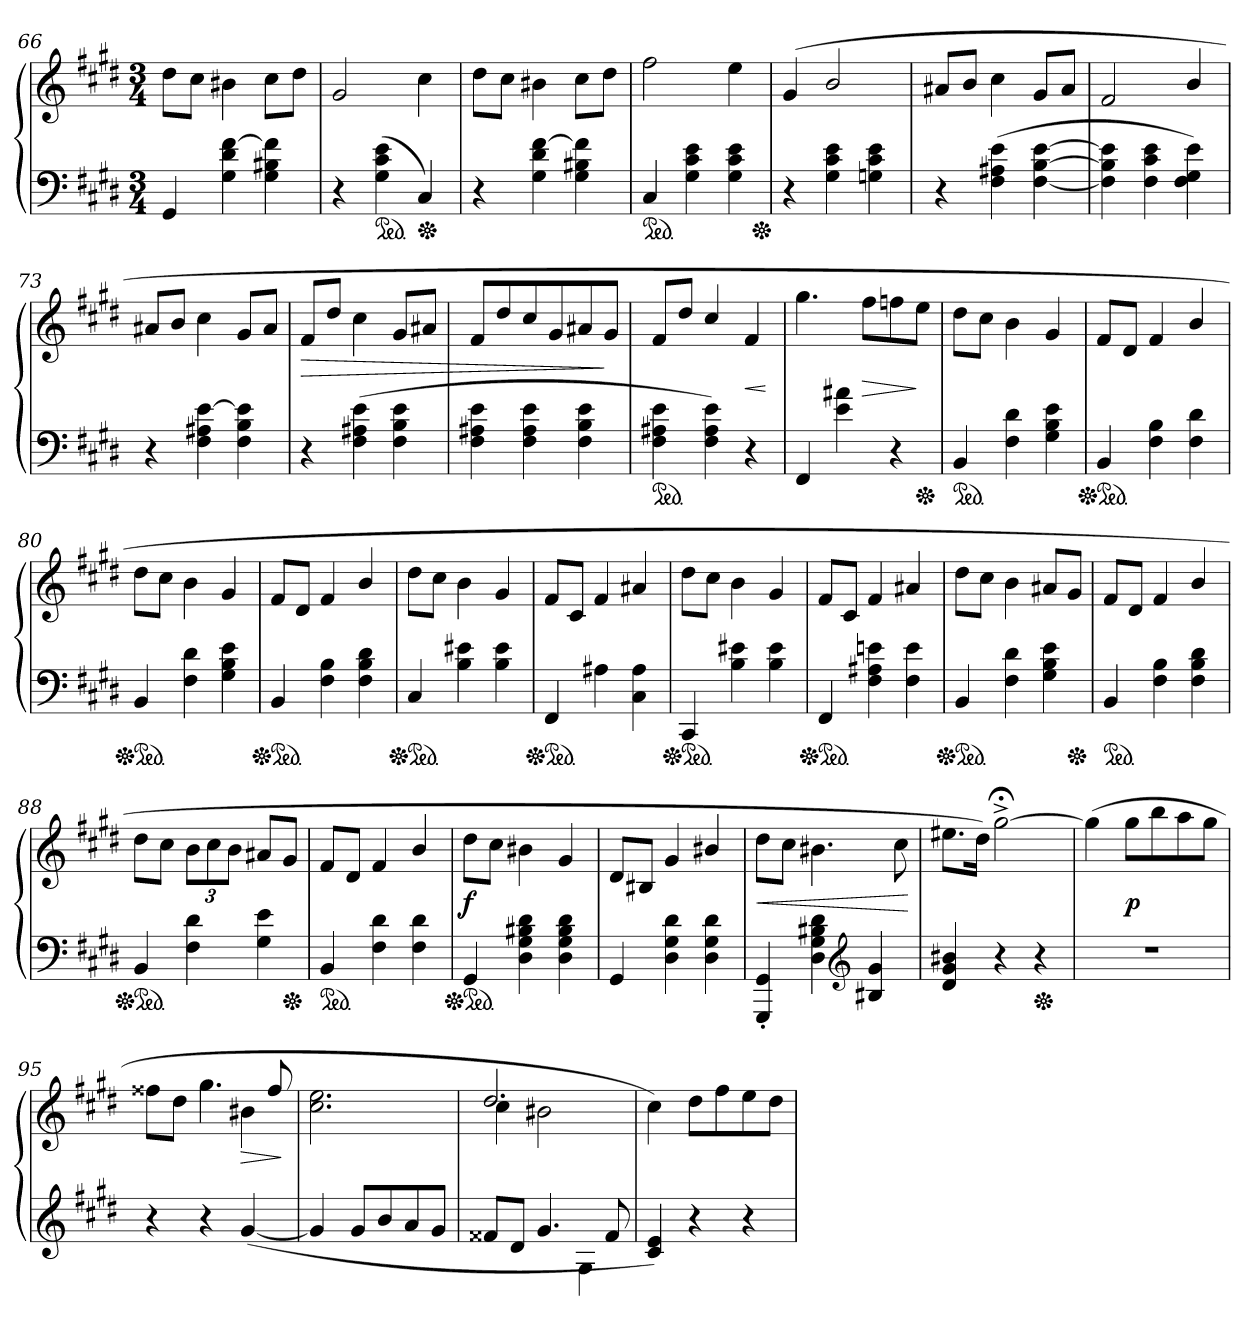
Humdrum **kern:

**kern	**kern	**dynam
*part1	*part1	*part1
*staff2	*staff1	*staff1/2
*clefF4	*clefG2	*
*k[f#c#g#d#]	*k[f#c#g#d#]	*
*c#:	*c#:	*
*M3/4	*M3/4	*
=66	=66	=66
4GG#	8dd#L	.
.	8cc#J	.
4G# 4d# [4f#	4b#X	.
4G# 4B#X 4f#]	8cc#L	.
.	8dd#J	.
=67	=67	=67
4r	2g#	.
*ped	*	*
(>4G# 4c# 4e	.	.
*Xped	*	*
4C#)	4cc#	.
=68	=68	=68
4r	8dd#L	.
.	8cc#J	.
4G# 4d# [4f#	4b#X	.
4G# 4B#X 4f#]	8cc#L	.
.	8dd#J	.
=69	=69	=69
*ped	*	*
4C#	2ff#	.
4G# 4c# 4e	.	.
4G# 4c# 4e	4ee	.
*Xped	*	*
=70	=70	=70
4r	(>4g#	.
4G# 4c# 4e	2b/	.
4Gn 4c# 4e	.	.
=71	=71	=71
4r	8a#XL	.
.	8bJ	.
(>4F# 4A#X 4e	4cc#	.
[4F# [4B [4e	8g#L	.
.	8a#J	.
=72	=72	=72
4F#] 4B] 4e]	2f#	.
4F# 4c# 4e	.	.
4F# 4G# 4e)	4b/	.
=73	=73	=73
4r	8a#XL	.
.	8bJ	.
4F# 4A#X [4e	4cc#	.
4F# 4B 4e]	8g#L	.
.	8a#J	.
=74	=74	=74
4r	8f#L	>
.	8dd#J	.
(>4F# 4A#X 4e	4cc#	.
4F# 4B 4e	8g#L	.
.	8a#XJ	.
=75	=75	=75
4F# 4A#X 4e	8f#L	.
.	8dd#	.
4F# 4A# 4e	8cc#	.
.	8g#	.
4F# 4B 4e	8a#X	.
.	8g#J	]
=76	=76	=76
*ped	*	*
4F# 4A#X 4e	8f#L	.
.	8dd#J	.
4F# 4A# 4e)	4cc#/	.
4r	4f#	<
.	.	[
=77	=77	=77
4FF#	4.gg#	.
4e 4a#X	.	.
.	8ff#L	>
4r	8ffn	.
*Xped	*	*
.	8eeJ	]
=78	=78	=78
*ped	*	*
4BB	8dd#L	.
.	8cc#J	.
4F# 4d#	4b	.
4G# 4B 4e	4g#	.
=79	=79	=79
*Xped	*	*
*ped	*	*
4BB	8f#L	.
.	8d#J	.
4F# 4B	4f#	.
4F# 4d#	4b/	.
=80	=80	=80
*Xped	*	*
*ped	*	*
4BB	8dd#L	.
.	8cc#J	.
4F# 4d#	4b	.
4G# 4B 4e	4g#	.
=81	=81	=81
*Xped	*	*
*ped	*	*
4BB	8f#L	.
.	8d#J	.
4F# 4B	4f#	.
4F# 4B 4d#	4b/	.
=82	=82	=82
*Xped	*	*
*ped	*	*
4C#	8dd#L	.
.	8cc#J	.
4B 4e#X	4b	.
4B 4e#	4g#	.
=83	=83	=83
*Xped	*	*
*ped	*	*
4FF#	8f#L	.
.	8c#J	.
4A#X	4f#	.
4C# 4A#	4a#X	.
=84	=84	=84
*Xped	*	*
*ped	*	*
4CC#	8dd#L	.
.	8cc#J	.
4B 4e#X	4b	.
4B 4e#	4g#	.
=85	=85	=85
*Xped	*	*
*ped	*	*
4FF#	8f#L	.
.	8c#J	.
4F# 4A#X 4en	4f#	.
4F# 4e	4a#X	.
=86	=86	=86
*Xped	*	*
*ped	*	*
4BB	8dd#L	.
.	8cc#J	.
4F# 4d#	4b	.
4G# 4B 4e	8a#XL	.
*Xped	*	*
.	8g#J	.
=87	=87	=87
*ped	*	*
4BB	8f#L	.
.	8d#J	.
4F# 4B	4f#	.
4F# 4B 4d#	4b/	.
=88	=88	=88
*Xped	*	*
*ped	*	*
4BB	8dd#L	.
.	8cc#J	.
4F# 4d#	12bL	.
.	12cc#	.
.	12bJ	.
4G# 4e	8a#XL	.
*Xped	*	*
.	8g#J	.
=89	=89	=89
*ped	*	*
4BB	8f#L	.
.	8d#J	.
4F# 4d#	4f#	.
4F# 4d#	4b/	.
=90	=90	=90
*Xped	*	*
*ped	*	*
4GG#	8dd#L	f
.	8cc#J	.
4D# 4G# 4B#X 4d#	4b#X	.
4D# 4G# 4B# 4d#	4g#	.
=91	=91	=91
4GG#	8d#L	.
.	8B#XJ	.
4D# 4G# 4d#	4g#	.
4D# 4G# 4d#	4b#X/	.
=92	=92	=92
4GGG#' 4GG#'	8dd#L	<
.	8cc#J	.
4D# 4G# 4B#X 4d#	4.b#X	.
*clefG2	*	*
4B#X 4g#	.	.
.	8cc#	.
.	.	[
=93	=93	=93
4d# 4g# 4b#X	8.ee#XL	.
.	16dd#Jk)	.
4r	[2gg#;<^<	.
*Xped	*	*
4r	.	.
=94	=94	=94
2.r	(>4gg#]	.
.	8gg#L	p
.	8bb	.
.	8aa	.
.	8gg#J	.
=95	=95	=95
*	*^	*
4r	8ff##X\L	2ryy	.
.	8dd#J	.	.
4r	4.gg#\	.	.
!	!	!	!LO:HP:b
(>[4g#	.	4b#X	>
.	8ff##	.	.
*	*v	*v	*
.	.	]
=96	=96	=96
4g#]	2.cc# 2.ee	.
8g#L	.	.
8b	.	.
8a	.	.
8g#J	.	.
=97	=97	=97
*^	*^	*
8f##XL	2ryy	2.dd#	4cc#	.
8d#J	.	.	.	.
4.g#	.	.	2b#X	.
.	4G#	.	.	.
8f##	.	.	.	.
*v	*v	*	*	*
*	*v	*v	*
=98	=98	=98
4c# 4e)	4cc#)	.
4r	8dd#L	.
.	8ff#	.
4r	8ee	.
.	8dd#J	.
=	=	=
*-	*-	*-
